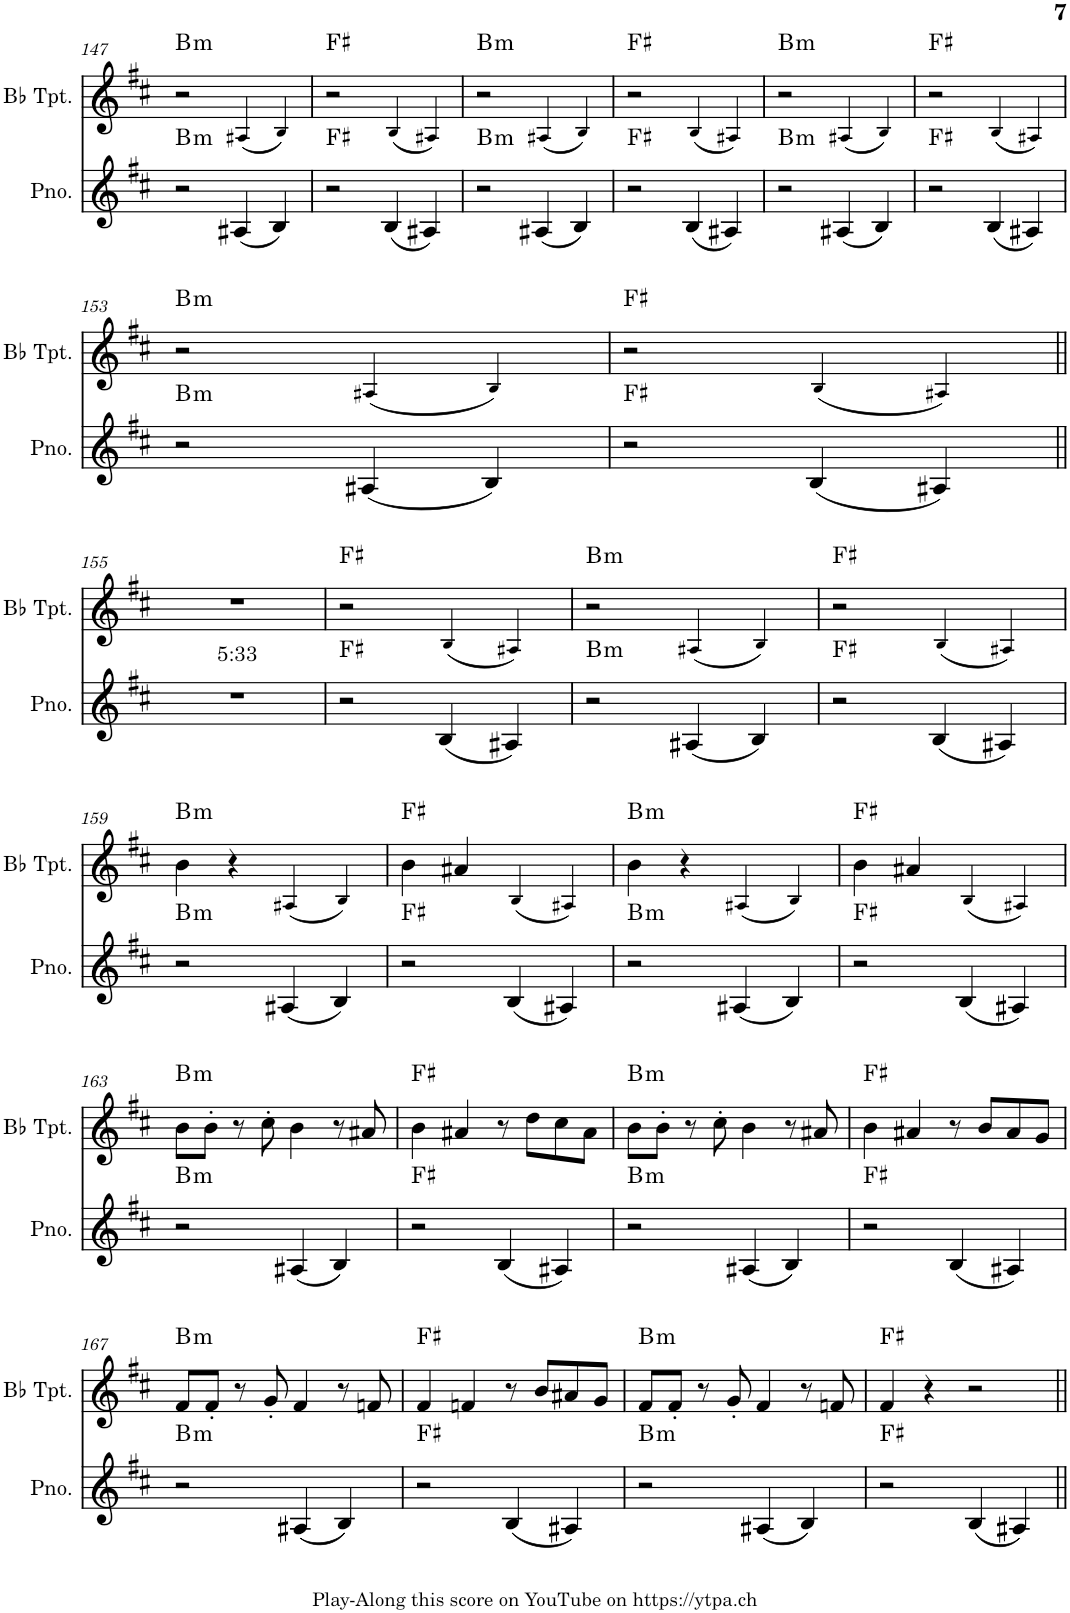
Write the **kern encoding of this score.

**kern	**harte	**kern	**text	**harte
*part2	*part2	*part1	*part1	*part1
*staff2	*	*staff1	*staff1	*
*I"Piano	*	*I"Bb Trumpet	*	*
*I'Pno.	*	*I'Bb Tpt.	*	*
!!LO:PB:g=z
*clefG2	*	*clefG2	*	*
*	*	*Trd1c2	*	*
*k[f#c#]	*	*k[f#c#]	*	*
*M4/4	*	*M4/4	*	*
=147	=147	=147	=147	=147
!	!LO:H:kt=m	!	!	!LO:H:kt=m
2r	B:min	2r	.	B:min
(4A#X/	.	(4A#X!/	.	.
4B/)	.	4B!/)	.	.
=148	=148	=148	=148	=148
2r	F#:maj	2r	.	F#:maj
(4B/	.	(4B!/	.	.
4A#X/)	.	4A#X!/)	.	.
=149	=149	=149	=149	=149
!	!LO:H:kt=m	!	!	!LO:H:kt=m
2r	B:min	2r	.	B:min
(4A#X/	.	(4A#X!/	.	.
4B/)	.	4B!/)	.	.
=150	=150	=150	=150	=150
2r	F#:maj	2r	.	F#:maj
(4B/	.	(4B!/	.	.
4A#X/)	.	4A#X!/)	.	.
=151	=151	=151	=151	=151
!	!LO:H:kt=m	!	!	!LO:H:kt=m
2r	B:min	2r	.	B:min
(4A#X/	.	(4A#X!/	.	.
4B/)	.	4B!/)	.	.
=152	=152	=152	=152	=152
2r	F#:maj	2r	.	F#:maj
(4B/	.	(4B!/	.	.
4A#X/)	.	4A#X!/)	.	.
!!LO:LB:g=z
=153	=153	=153	=153	=153
!	!LO:H:kt=m	!	!	!LO:H:kt=m
2r	B:min	2r	.	B:min
(4A#X/	.	(4A#X!/	.	.
4B/)	.	4B!/)	.	.
=154	=154	=154	=154	=154
2r	F#:maj	2r	.	F#:maj
(4B/	.	(4B!/	.	.
4A#X/)	.	4A#X!/)	.	.
!!LO:LB:g=z
=155||	=155||	=155||	=155||	=155||
!	!	!	!LO:LY:b	!
1r	.	1r	5:33	.
=156	=156	=156	=156	=156
2r	F#:maj	2r	.	F#:maj
(4B/	.	(4B!/	.	.
4A#X/)	.	4A#X!/)	.	.
=157	=157	=157	=157	=157
!	!LO:H:kt=m	!	!	!LO:H:kt=m
2r	B:min	2r	.	B:min
(4A#X/	.	(4A#X!/	.	.
4B/)	.	4B!/)	.	.
=158	=158	=158	=158	=158
2r	F#:maj	2r	.	F#:maj
(4B/	.	(4B!/	.	.
4A#X/)	.	4A#X!/)	.	.
!!LO:LB:g=z
=159	=159	=159	=159	=159
!	!LO:H:kt=m	!	!	!LO:H:kt=m
2r	B:min	4b\	.	B:min
.	.	4r	.	.
(4A#X/	.	(4A#X!/	.	.
4B/)	.	4B!/)	.	.
=160	=160	=160	=160	=160
2r	F#:maj	4b\	.	F#:maj
.	.	4a#X/	.	.
(4B/	.	(4B!/	.	.
4A#X/)	.	4A#X!/)	.	.
=161	=161	=161	=161	=161
!	!LO:H:kt=m	!	!	!LO:H:kt=m
2r	B:min	4b\	.	B:min
.	.	4r	.	.
(4A#X/	.	(4A#X!/	.	.
4B/)	.	4B!/)	.	.
=162	=162	=162	=162	=162
2r	F#:maj	4b\	.	F#:maj
.	.	4a#X/	.	.
(4B/	.	(4B!/	.	.
4A#X/)	.	4A#X!/)	.	.
!!LO:LB:g=z
=163	=163	=163	=163	=163
!	!LO:H:kt=m	!	!	!LO:H:kt=m
2r	B:min	8b\L	.	B:min
.	.	8b'\J	.	.
.	.	8r	.	.
.	.	8cc#'\	.	.
(4A#X/	.	4b\	.	.
4B/)	.	8r	.	.
.	.	8a#X/	.	.
=164	=164	=164	=164	=164
2r	F#:maj	4b\	.	F#:maj
.	.	4a#X/	.	.
(4B/	.	8r	.	.
.	.	8dd\L	.	.
4A#X/)	.	8cc#\	.	.
.	.	8a#\J	.	.
=165	=165	=165	=165	=165
!	!LO:H:kt=m	!	!	!LO:H:kt=m
2r	B:min	8b\L	.	B:min
.	.	8b'\J	.	.
.	.	8r	.	.
.	.	8cc#'\	.	.
(4A#X/	.	4b\	.	.
4B/)	.	8r	.	.
.	.	8a#X/	.	.
=166	=166	=166	=166	=166
2r	F#:maj	4b\	.	F#:maj
.	.	4a#X/	.	.
(4B/	.	8r	.	.
.	.	8b/L	.	.
4A#X/)	.	8a#/	.	.
.	.	8g/J	.	.
!!LO:LB:g=z
=167	=167	=167	=167	=167
!	!LO:H:kt=m	!	!	!LO:H:kt=m
2r	B:min	8f#/L	.	B:min
.	.	8f#'/J	.	.
.	.	8r	.	.
.	.	8g'/	.	.
(4A#X/	.	4f#/	.	.
4B/)	.	8r	.	.
.	.	8fn/	.	.
=168	=168	=168	=168	=168
2r	F#:maj	4f#/	.	F#:maj
.	.	4fn/	.	.
(4B/	.	8r	.	.
.	.	8b/L	.	.
4A#X/)	.	8a#X/	.	.
.	.	8g/J	.	.
=169	=169	=169	=169	=169
!	!LO:H:kt=m	!	!	!LO:H:kt=m
2r	B:min	8f#/L	.	B:min
.	.	8f#'/J	.	.
.	.	8r	.	.
.	.	8g'/	.	.
(4A#X/	.	4f#/	.	.
4B/)	.	8r	.	.
.	.	8fn/	.	.
=170	=170	=170	=170	=170
2r	F#:maj	4f#/	.	F#:maj
.	.	4r	.	.
(4B/	.	2r	.	.
4A#X/)	.	.	.	.
=||	=||	=||	=||	=||
*-	*-	*-	*-	*-
